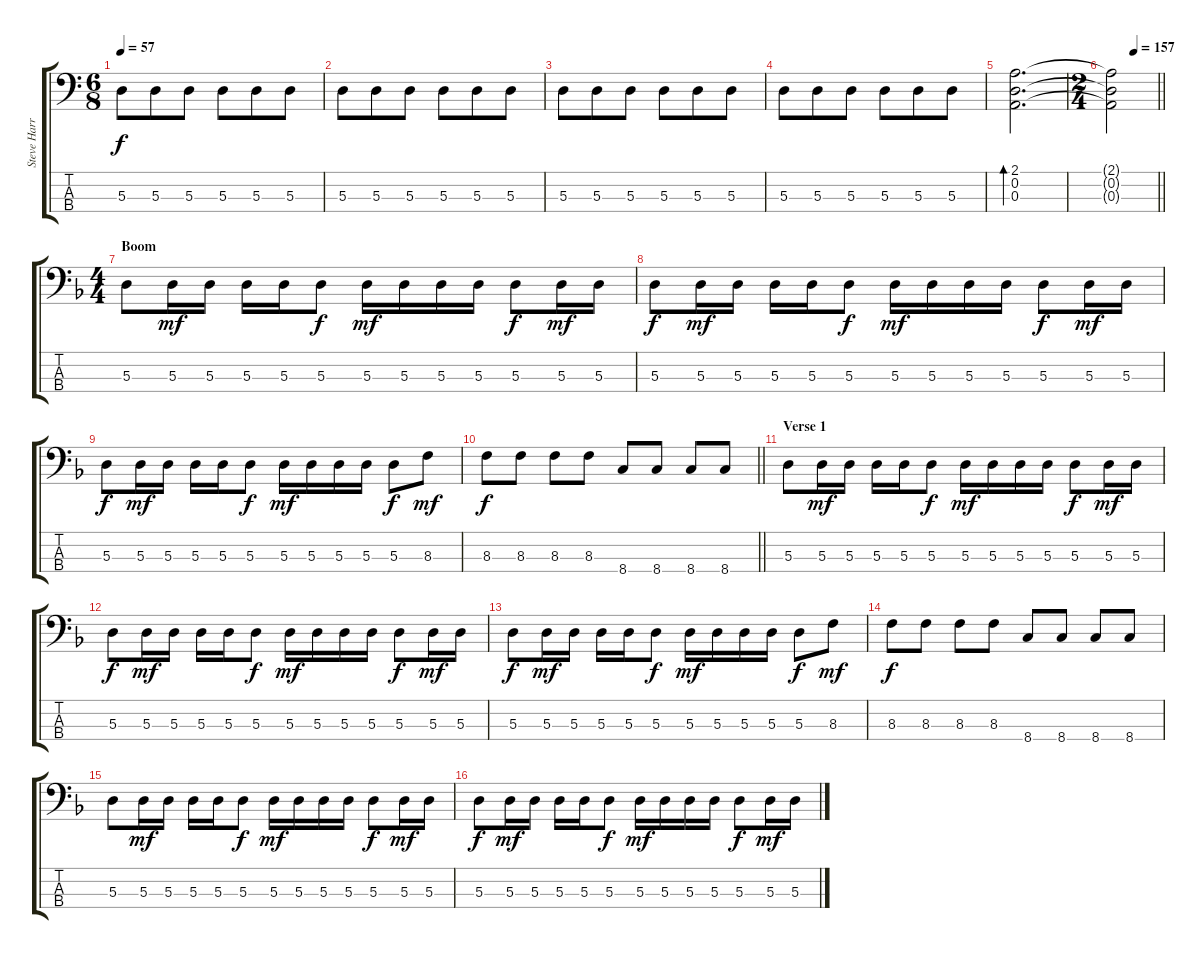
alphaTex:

\track ("Steve Harris" "Steve Harr") {instrument electricbassfinger}
\staff {score tabs}
\tuning (G2 D2 A1 E1) {hide}
\ts (6 8)
\tempo 57
\clef f4
\ks c
5.3.8{dy f} 5.3.8 5.3.8 5.3.8 5.3.8 5.3.8 |
5.3.8 5.3.8 5.3.8 5.3.8 5.3.8 5.3.8 |
5.3.8 5.3.8 5.3.8 5.3.8 5.3.8 5.3.8 |
5.3.8 5.3.8 5.3.8 5.3.8 5.3.8 5.3.8 |
(2.1 0.2 0.3).2{d bd 120} |
\ts (2 4)
\tempo (157 0.5)
\barLineRight lightlight
(2.1{t} 0.2{t} 0.3{t}).2 |
\ts (4 4)
\section ("" "Boom")
\ks f
5.3.8{volume 13} 5.3.16{dy mf} 5.3.16 5.3.16 5.3.16 5.3.8{dy f} 5.3.16{dy mf} 5.3.16 5.3.16 5.3.16 5.3.8{dy f} 5.3.16{dy mf} 5.3.16 |
5.3.8{dy f} 5.3.16{dy mf} 5.3.16 5.3.16 5.3.16 5.3.8{dy f} 5.3.16{dy mf} 5.3.16 5.3.16 5.3.16 5.3.8{dy f} 5.3.16{dy mf} 5.3.16 |
5.3.8{dy f} 5.3.16{dy mf} 5.3.16 5.3.16 5.3.16 5.3.8{dy f} 5.3.16{dy mf} 5.3.16 5.3.16 5.3.16 5.3.8{dy f} 8.3.8{dy mf} |
\barLineRight lightlight
8.3.8{dy f} 8.3.8 8.3.8 8.3.8 8.4.8 8.4.8 8.4.8 8.4.8 |
\section ("" "Verse 1")
5.3.8 5.3.16{dy mf} 5.3.16 5.3.16 5.3.16 5.3.8{dy f} 5.3.16{dy mf} 5.3.16 5.3.16 5.3.16 5.3.8{dy f} 5.3.16{dy mf} 5.3.16 |
5.3.8{dy f} 5.3.16{dy mf} 5.3.16 5.3.16 5.3.16 5.3.8{dy f} 5.3.16{dy mf} 5.3.16 5.3.16 5.3.16 5.3.8{dy f} 5.3.16{dy mf} 5.3.16 |
5.3.8{dy f} 5.3.16{dy mf} 5.3.16 5.3.16 5.3.16 5.3.8{dy f} 5.3.16{dy mf} 5.3.16 5.3.16 5.3.16 5.3.8{dy f} 8.3.8{dy mf} |
8.3.8{dy f} 8.3.8 8.3.8 8.3.8 8.4.8 8.4.8 8.4.8 8.4.8 |
5.3.8 5.3.16{dy mf} 5.3.16 5.3.16 5.3.16 5.3.8{dy f} 5.3.16{dy mf} 5.3.16 5.3.16 5.3.16 5.3.8{dy f} 5.3.16{dy mf} 5.3.16 |
5.3.8{dy f} 5.3.16{dy mf} 5.3.16 5.3.16 5.3.16 5.3.8{dy f} 5.3.16{dy mf} 5.3.16 5.3.16 5.3.16 5.3.8{dy f} 5.3.16{dy mf} 5.3.16
